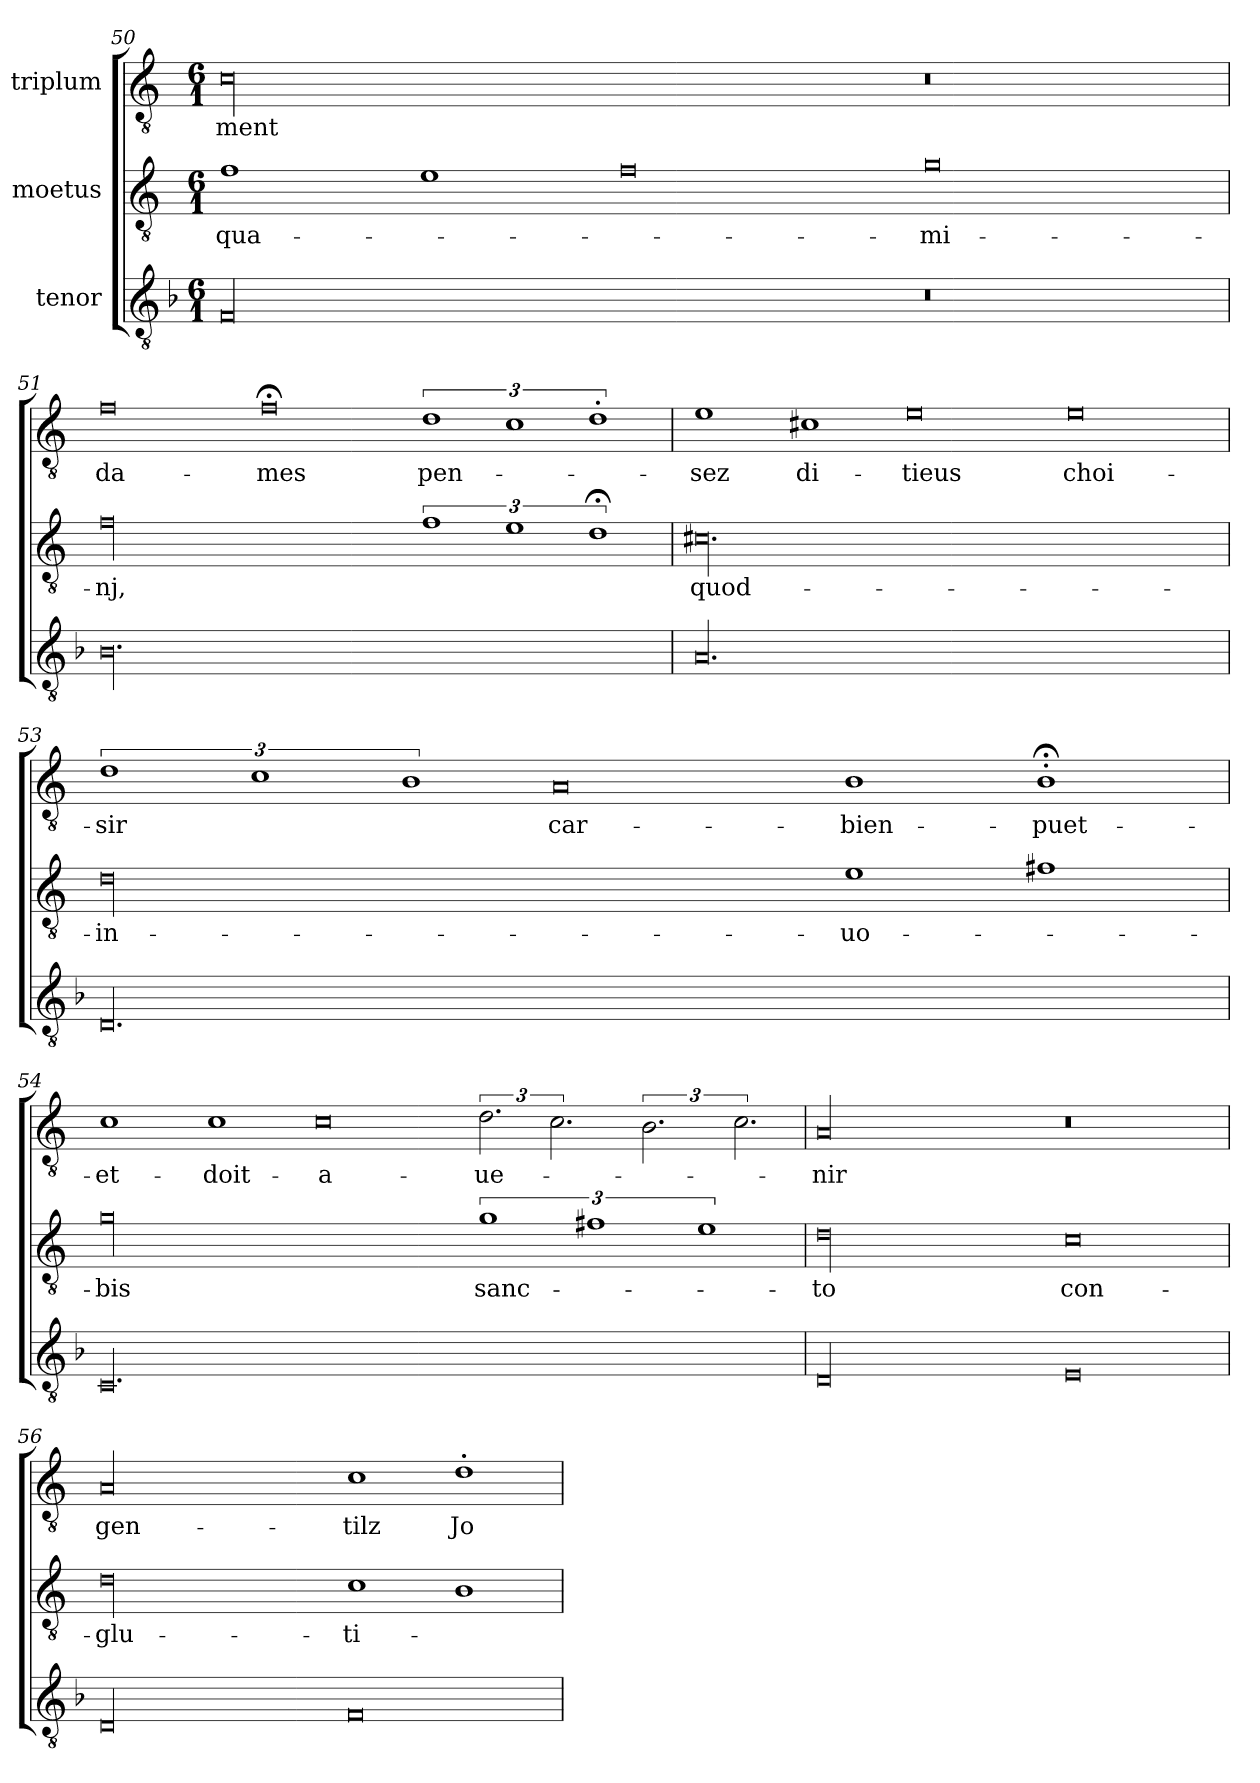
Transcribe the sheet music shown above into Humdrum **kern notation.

**kern	**kern	**text	**kern	**text
*part3	*part2	*part2	*part1	*part1
*staff3	*staff2	*staff2	*staff1	*staff1
*I"tenor	*I"moetus	*	*I"triplum	*
*clefGv2	*clefGv2	*	*clefGv2	*
*k[b-]	*k[]	*	*k[]	*
*F:	*C:	*	*C:	*
*M6/1	*M6/1	*	*M6/1	*
=50	=50	=50	=50	=50
00F/	1f\	-qua-	00c\	-ment
.	1e\	.	.	.
.	0f\	.	.	.
0r	0g\	-mi-	0r	.
=51	=51	=51	=51	=51
00.B-\	00f\	-nj,	0f\	da-
.	.	.	0f;<\	-mes
.	3%2f\	.	3%2d\	pen-
.	3%2e\	.	3%2c\	.
.	3%2d;<\	.	3%2d'\	.
=52	=52	=52	=52	=52
00.A/	00.c#X\	quod-	1e\	-sez
.	.	.	1c#X\	di-
.	.	.	0e\	-tieus
.	.	.	0e\	choi-
=53	=53	=53	=53	=53
00.D/	00d\	in-	3%2d\	-sir
.	.	.	3%2c\	.
.	.	.	3%2B\	.
.	.	.	0A/	car-
.	1e\	uo-	1B\	bien-
.	1f#X\	.	1B;<'\	puet-
=54	=54	=54	=54	=54
00.C/	00g\	-bis	1c\	et-
.	.	.	1c\	doit-
.	.	.	0c\	a-
.	3%2g\	sanc-	3.d\	-ue-
.	.	.	3.c\	.
.	3%2f#X\	.	.	.
.	.	.	3.B\	.
.	3%2e\	.	.	.
.	.	.	3.c\	.
=55	=55	=55	=55	=55
00D/	00d\	-to	00A/	-nir
0E/	0c\	con-	0r	.
=56	=56	=56	=56	=56
00D/	00d\	-glu-	00A/	gen-
0F/	1c\	-ti-	1c\	-tilz
.	1B\	.	1d'\	Jo-
=	=	=	=	=
*-	*-	*-	*-	*-
